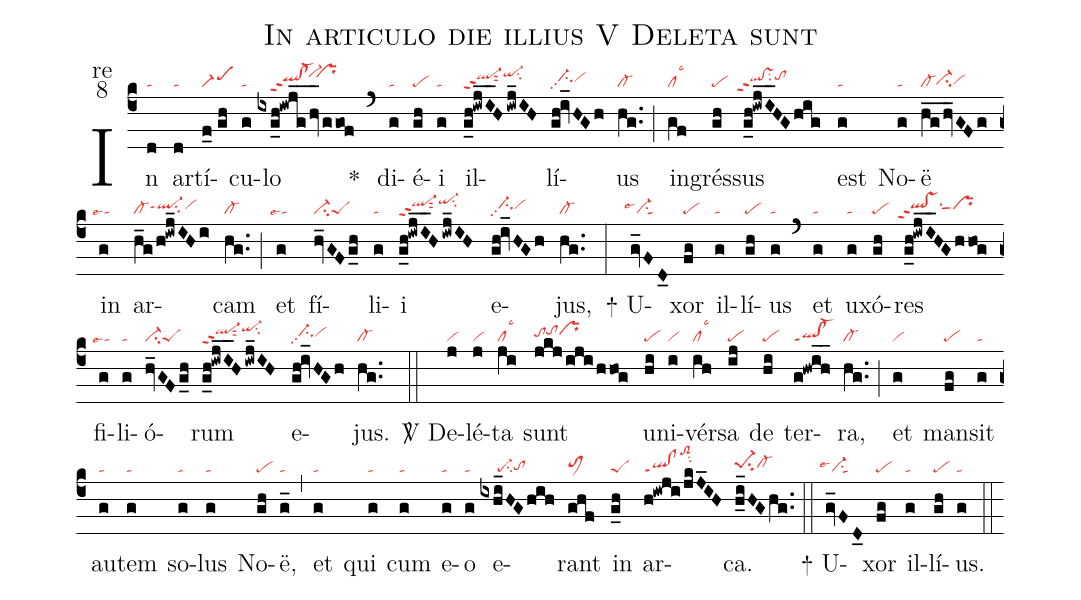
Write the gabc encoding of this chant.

name:In articulo die illius V Deleta sunt;
office-part:re;
mode:8;
nabc-lines:1;
%%
(c4) In(d|ta) ar(d|ta)tí(f_0//gh|scM1)cu(g|ta)lo(ixg_h!iwjg__/hv_/ggof|////qlhh!cl-hhppt2``vi-hj``prhj) <sp>*</sp>(`)  di(g|ta)é(gh|pe)i(g|ta) il(g_h!iwjI__H/iwj_IH|ql-hippt2sut2qi-hjsu2)lí(gh!iv_HGh|//ci-hhpp2vihh)us(hg..|cl-) (;) in(gf|cllsc3)grés(gh|pe)sus(g_h!iwjI__HGhig|``qlhh!vshhppt2su2tohi) est(g|ta) No(g|ta)ë(hg__/hv_GFg|cl-ci-hgvihg) in(g|``talse4) ar(h_g/h!iwj_IHi|cl-ql-hhppt1su2vihh)cam(hg..|cl-) (;) et(g|``talse4) fí(hv_GFg_h|ci-peS)li(g|ta)i(g_h!iwjI__H/iwj_IH|ql-hippt2sut2qi-hjsu2) e(gh!iv_HGh|//ci-hhpp2vihh)jus,(hg..|cl-) (:)
<sp>+</sp> U(gv_FD_0|``vi-su1sut1lse4)xor(fg|pe) il(g|ta)lí(gh|pe)us(g|ta) (`) et(g|ta) u(g|ta)xó(gh|pe)res(g_h!iwjI__HGhhog|``qlhh!vshhppt2su1sut1prhh) fi(g|``talse4)li(g|ta)ó(hv_GFg_h|ci-peS)rum(g_h!iwjI__H/iwj_IH|ql-hippt2sut2qi-hjsu2) e(gh!iv_HGh|//ci-hhpp2vihh)jus.(hg..|cl-) (::)

<sp>V/</sp> De(j|vi)lé(j|vi)ta(ji|cllsc3) sunt(jkj/iji/hhog|tohhtohiprhi) u(hi|pe)ni(i|vi)vér(ih|cllsc3)sa(ij|pe) de(hi|pe) ter(g!hwih__|ql!cl-ppt1)ra,(hg..|cl-) (;) et(g|vi) man(fg|pe)sit(g|ta) au(g|ta)tem(g|ta) so(g|ta)lus(g|ta) No(gh|pe)ë,(g_|ta) (,) et(g|ta) qui(g|ta) cum(g|ta) e(g|ta)o(g|ta) e(ixhi_HGhih|/////pe-su2tohg)rant(ghf|toM1hh) in(g_h|peS) ar(h!iwji/jkJ_IH|ql!clppt1toS2hmsu2)ca.(h_i_HGhg..|pe-1hhsu2cl-hh) (::)
<sp>+</sp> U(gv_FD_0|``vi-su1sut1lse4)xor(fg|pe) il(g|ta)lí(gh|pe)us.(g|ta)  (::)
